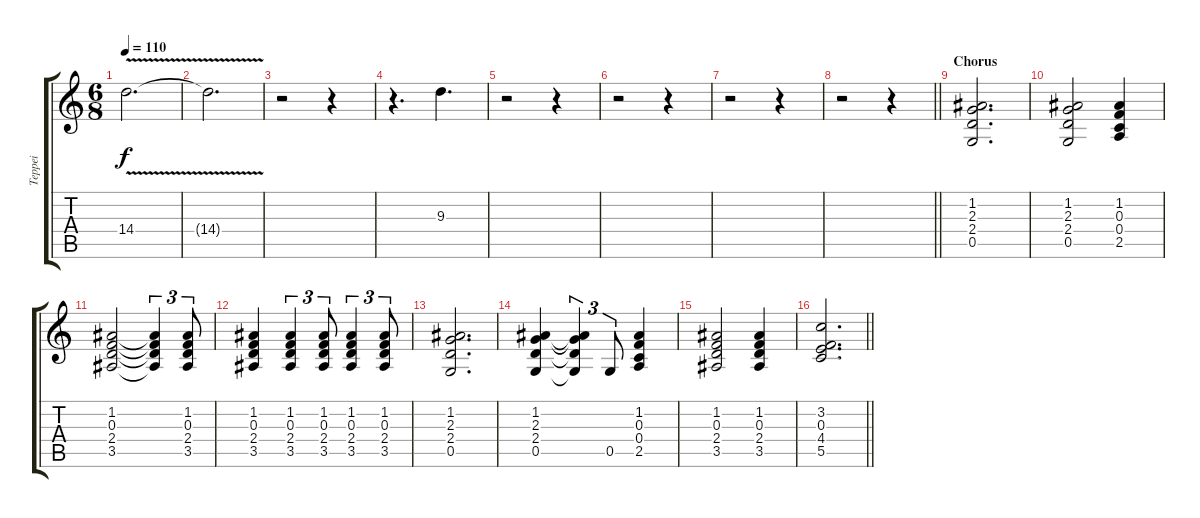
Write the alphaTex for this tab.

\track ("Teppei" "Teppei") {instrument electricguitarjazz}
\staff {score tabs}
\tuning (D4 A3 F3 C3 G2 D2) {hide}
\ts (6 8)
\tempo 110
\clef g2
\ks c
14.4{v}.2{d dy f} |
14.4{t}.2{d} |
r.2 r.4 |
r.4{d} 9.3.4{d} |
r.2 r.4 |
r.2 r.4 |
r.2 r.4 |
\barLineRight lightlight
r.2 r.4 |
\section ("" "Chorus")
(1.2 2.3 2.4 0.5).2{d} |
(1.2 2.3 2.4 0.5).2 (1.2 0.3 0.4 2.5).4 |
(1.2 0.3 2.4 3.5).2 (1.2{t} 0.3{t} 2.4{t} 3.5{t}).4{tu (3 2)} (1.2 0.3 2.4 3.5).8{tu (3 2)} |
(1.2 0.3 2.4 3.5).4 (1.2 0.3 2.4 3.5).4{tu (3 2)} (1.2 0.3 2.4 3.5).8{tu (3 2)} (1.2 0.3 2.4 3.5).4{tu (3 2)} (1.2 0.3 2.4 3.5).8{tu (3 2)} |
(1.2 2.3 2.4 0.5).2{d} |
(1.2 2.3 2.4 0.5).4 (1.2{t} 2.3{t} 2.4{t} 0.5{t}).4{tu (3 2)} 0.5.8{tu (3 2)} (1.2 0.3 0.4 2.5).4 |
(1.2 0.3 2.4 3.5).2 (1.2 0.3 2.4 3.5).4 |
\barLineRight lightlight
(3.2 0.3 4.4 5.5).2{d}
